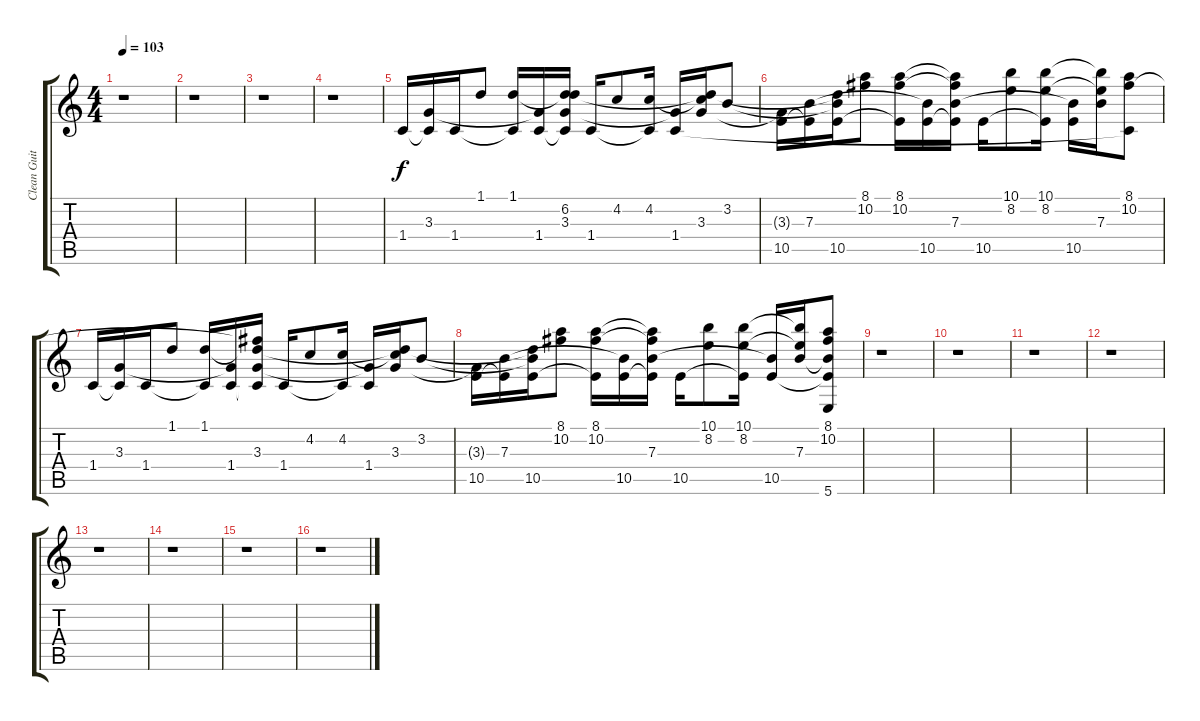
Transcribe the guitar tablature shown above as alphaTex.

\track ("Clean Guitar" "Clean Guit") {instrument electricguitarjazz}
\staff {score tabs}
\tuning (Db4 Ab3 E3 B2 Gb2 B1) {hide}
\ts (4 4)
\tempo 103
\clef g2
\ks c
r.1{dy f} |
r.1 |
r.1 |
r.1 |
1.4.16 (3.3 1.4{t}).16 1.4.16 1.1.8 (1.1 1.4{t}).16 (3.3{t} 1.4).16 (1.1{t} 6.2 3.3 1.4{t}).16 1.4.16 4.2.8 (4.2 1.4{t}).16 (3.3{t} 1.4).16 (1.1{t} 4.2{t} 3.3).16 3.2.8 |
(3.3{t} 10.5).16 (7.3 10.5{t}).16 (1.1{t} 3.2{t} 10.5).16 (8.1 10.2).8 (8.1 10.2 10.5{t}).16 (7.3{t} 10.5).16 (8.1{t} 10.2{t} 7.3 10.5{t}).16 10.5.16 (10.1 8.2).8 (10.1 8.2 10.5{t}).16 (7.3{t} 10.5).16 (10.1{t} 8.2{t} 7.3).16 (8.1 10.2 1.4{t}).8 |
1.4.16 (3.3 1.4{t}).16 1.4.16 1.1.8 (1.1 1.4{t}).16 (3.3{t} 1.4).16 (1.1{t} 10.2{t} 3.3 1.4{t}).16 1.4.16 4.2.8 (4.2 1.4{t}).16 (3.3{t} 1.4).16 (1.1{t} 4.2{t} 3.3).16 3.2.8 |
(3.3{t} 10.5).16 (7.3 10.5{t}).16 (1.1{t} 3.2{t} 10.5).16 (8.1 10.2).8 (8.1 10.2 10.5{t}).16 (7.3{t} 10.5).16 (8.1{t} 10.2{t} 7.3 10.5{t}).16 10.5.16 (10.1 8.2).8 (10.1 8.2 10.5{t}).16 (7.3{t} 10.5).16 (10.1{t} 8.2{t} 7.3).16 (8.1 10.2 7.3{t} 10.5{t} 5.6).8 |
r.1 |
r.1 |
r.1 |
r.1 |
r.1 |
r.1 |
r.1 |
r.1
